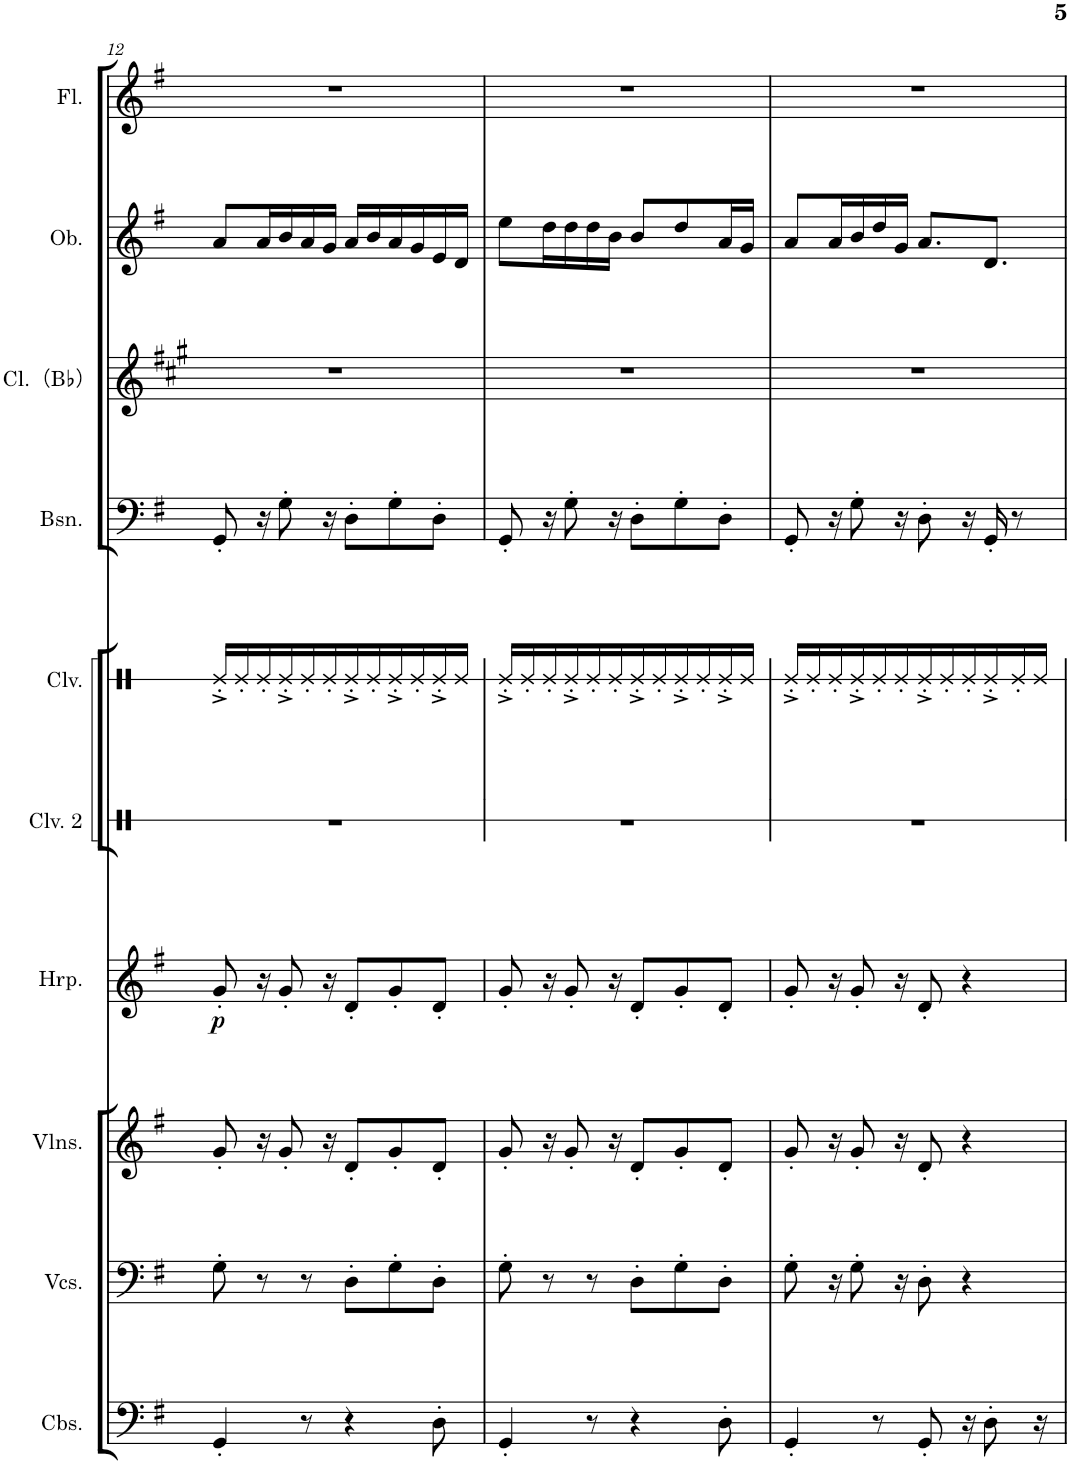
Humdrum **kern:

**kern	**kern	**kern	**kern	**dynam	**kern	**kern	**kern	**kern	**kern	**kern
*part10	*part9	*part8	*part7	*part7	*part6	*part5	*part4	*part3	*part2	*part1
*staff10	*staff9	*staff8	*staff7	*staff7	*staff6	*staff5	*staff4	*staff3	*staff2	*staff1
*I"乐队低音提琴	*I"乐队大提琴	*I"乐队小提琴	*I"西洋筝	*	*I"响棒 2	*I"响棒	*I"大管	*I"Hulurinet（Bb）	*I"西洋双簧笙	*I"西洋铁笛
!!LO:PB:g=z
*clefF4	*clefF4	*clefG2	*clefG2	*	*clefX	*clefX	*clefF4	*clefG2	*clefG2	*clefG2
*Trd7c12	*	*	*	*	*	*	*	*Trd1c2	*	*
*k[f#]	*k[f#]	*k[f#]	*k[f#]	*	*k[]	*k[]	*k[f#]	*k[f#c#g#]	*k[f#]	*k[f#]
*M6/8	*M6/8	*M6/8	*M6/8	*	*M6/8	*M6/8	*M6/8	*M6/8	*M6/8	*M6/8
=12	=12	=12	=12	=12	=12	=12	=12	=12	=12	=12
!	!	!	!	!LO:DY:b	!	!	!	!	!	!
4GG'/	8G'\	8g'/	8g'/	p	2.r	16Re'^/LL	8GG'/	2.r	8a/L	2.r
.	.	.	.	.	.	16Re'/	.	.	.	.
.	8r	16r	16r	.	.	16Re'/	16r	.	16a/L	.
.	.	8g'/	8g'/	.	.	16Re'^/	8G'\	.	16b/	.
8r	8r	.	.	.	.	16Re'/	.	.	16a/	.
.	.	16r	16r	.	.	16Re'/	16r	.	16g/JJ	.
4r	8D'\L	8d'/L	8d'/L	.	.	16Re'^/	8D'\L	.	16a/LL	.
.	.	.	.	.	.	16Re'/	.	.	16b/	.
.	8G'\	8g'/	8g'/	.	.	16Re'^/	8G'\	.	16a/	.
.	.	.	.	.	.	16Re'/	.	.	16g/	.
8D'\	8D'\J	8d'/J	8d'/J	.	.	16Re'^/	8D'\J	.	16e/	.
.	.	.	.	.	.	16Re/JJ	.	.	16d/JJ	.
=13	=13	=13	=13	=13	=13	=13	=13	=13	=13	=13
4GG'/	8G'\	8g'/	8g'/	.	2.r	16Re'^/LL	8GG'/	2.r	8ee\L	2.r
.	.	.	.	.	.	16Re'/	.	.	.	.
.	8r	16r	16r	.	.	16Re'/	16r	.	16dd\L	.
.	.	8g'/	8g'/	.	.	16Re'^/	8G'\	.	16dd\	.
8r	8r	.	.	.	.	16Re'/	.	.	16dd\	.
.	.	16r	16r	.	.	16Re'/	16r	.	16b\JJ	.
4r	8D'\L	8d'/L	8d'/L	.	.	16Re'^/	8D'\L	.	8b/L	.
.	.	.	.	.	.	16Re'/	.	.	.	.
.	8G'\	8g'/	8g'/	.	.	16Re'^/	8G'\	.	8dd/	.
.	.	.	.	.	.	16Re'/	.	.	.	.
8D'\	8D'\J	8d'/J	8d'/J	.	.	16Re'^/	8D'\J	.	16a/L	.
.	.	.	.	.	.	16Re/JJ	.	.	16g/JJ	.
=14	=14	=14	=14	=14	=14	=14	=14	=14	=14	=14
4GG'/	8G'\	8g'/	8g'/	.	2.r	16Re'^/LL	8GG'/	2.r	8a/L	2.r
.	.	.	.	.	.	16Re'/	.	.	.	.
.	16r	16r	16r	.	.	16Re'/	16r	.	16a/L	.
.	8G'\	8g'/	8g'/	.	.	16Re'^/	8G'\	.	16b/	.
8r	.	.	.	.	.	16Re'/	.	.	16dd/	.
.	16r	16r	16r	.	.	16Re'/	16r	.	16g/JJ	.
8GG'/	8D'\	8d'/	8d'/	.	.	16Re'^/	8D'\	.	8.a/L	.
.	.	.	.	.	.	16Re'/	.	.	.	.
16r	4r	4r	4r	.	.	16Re'/	16r	.	.	.
8D'\	.	.	.	.	.	16Re'^/	16GG'/	.	8.d/J	.
.	.	.	.	.	.	16Re'/	8r	.	.	.
16r	.	.	.	.	.	16Re/JJ	.	.	.	.
=	=	=	=	=	=	=	=	=	=	=
*-	*-	*-	*-	*-	*-	*-	*-	*-	*-	*-
